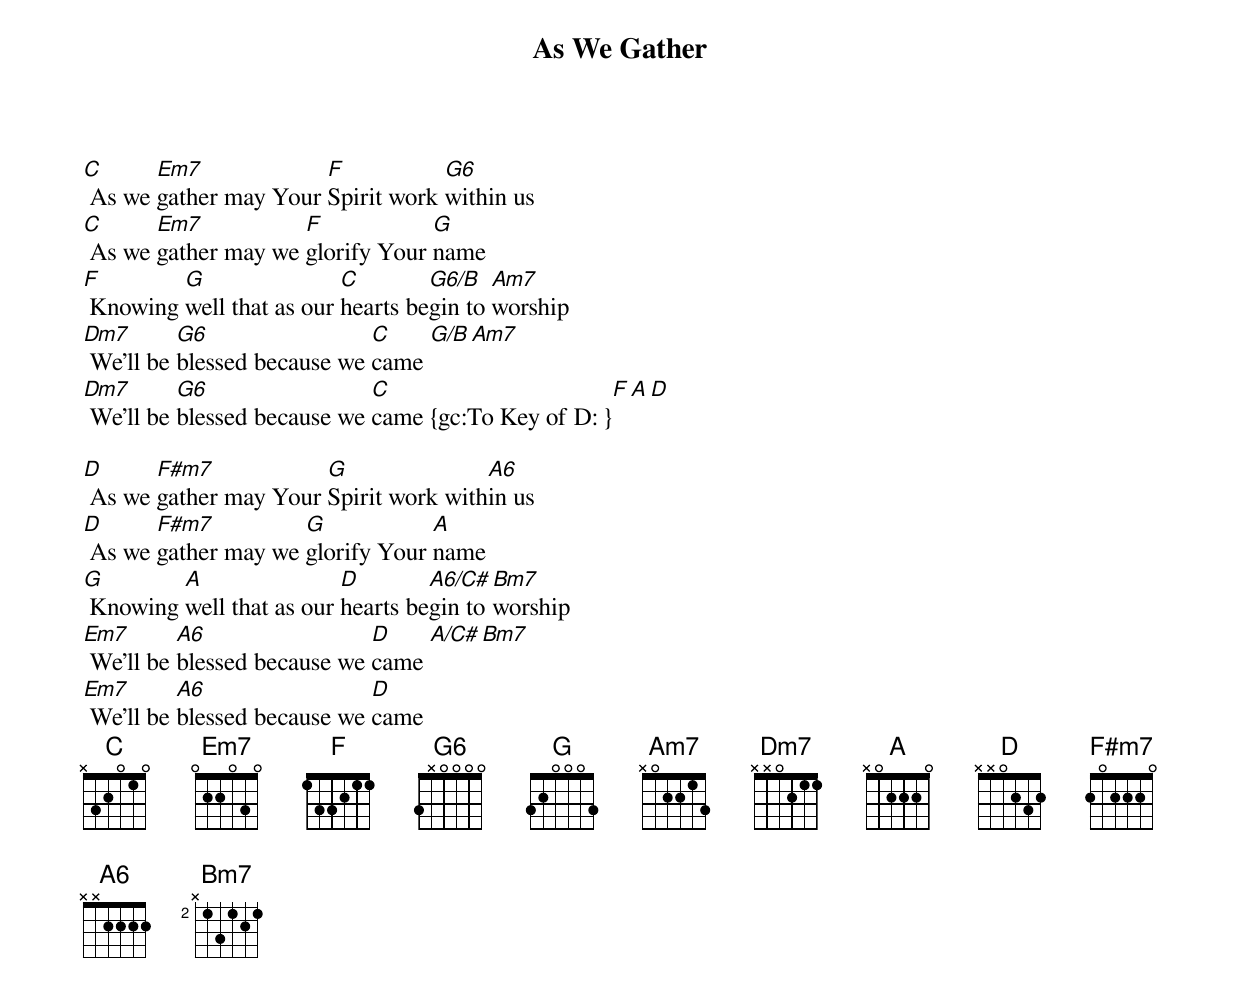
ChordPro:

{title: As We Gather}
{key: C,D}
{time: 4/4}
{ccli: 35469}
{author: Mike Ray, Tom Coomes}
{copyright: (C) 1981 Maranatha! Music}

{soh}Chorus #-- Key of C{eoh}
[C] As we [Em7]gather may Your [F]Spirit work [G6]within us
[C] As we [Em7]gather may we [F]glorify Your [G]name
[F] Knowing [G]well that as our [C]hearts be[G6/B]gin to [Am7]worship
[Dm7] We'll be [G6]blessed because we [C]came [G/B][Am7]
[Dm7] We'll be [G6]blessed because we [C]came {gc:To Key of D: }[F][A][D]

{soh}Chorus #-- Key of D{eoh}
[D] As we [F#m7]gather may Your [G]Spirit work with[A6]in us
[D] As we [F#m7]gather may we [G]glorify Your [A]name
[G] Knowing [A]well that as our [D]hearts be[A6/C#]gin to [Bm7]worship
[Em7] We'll be [A6]blessed because we [D]came [A/C#][Bm7]
[Em7] We'll be [A6]blessed because we [D]came
